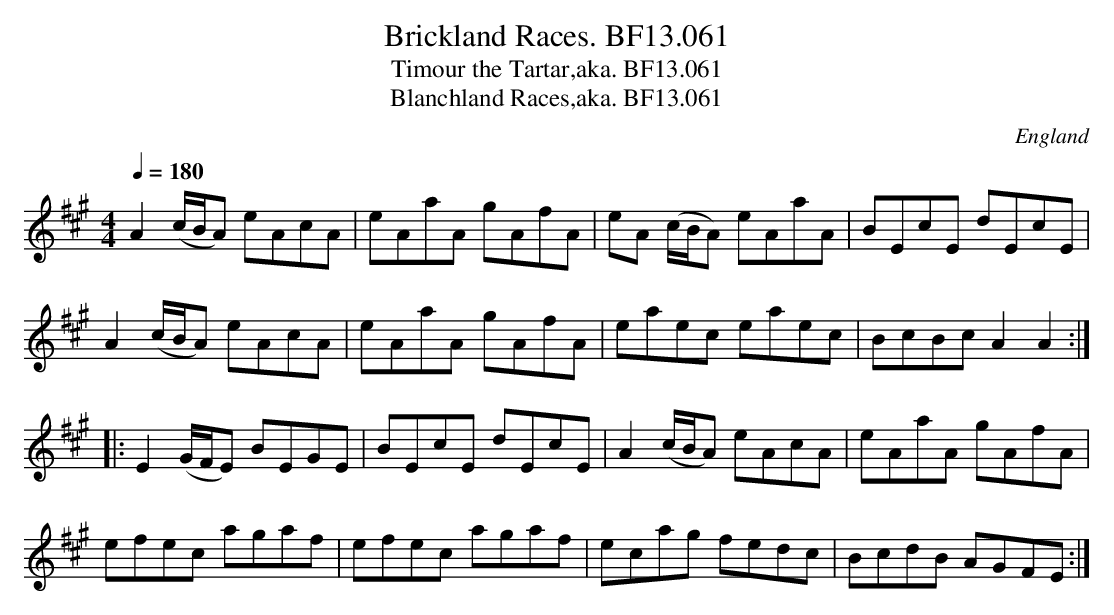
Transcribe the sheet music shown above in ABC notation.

X:1
T:Brickland Races. BF13.061
T:Timour the Tartar,aka. BF13.061
T:Blanchland Races,aka. BF13.061
M:4/4
L:1/8
Q:1/4=180
O:England
K:A major
A2(c/B/A) eAcA|eAaA gAfA|eA (c/B/A) eAaA|BEcE dEcE|!
A2(c/B/A) eAcA|eAaA gAfA|eaec eaec|BcBcA2A2:|!
|:E2(G/F/E) BEGE|BEcE dEcE|A2(c/B/A) eAcA|eAaA gAfA|!
efec agaf|efec agaf|ecag fedc|BcdB AGFE:|
